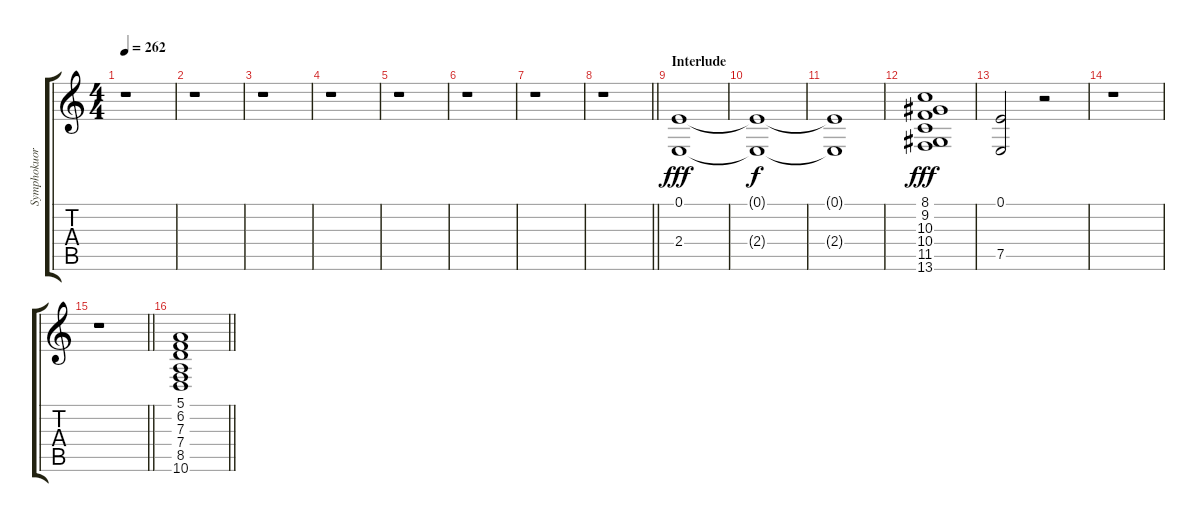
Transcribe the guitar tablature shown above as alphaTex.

\track ("Symphokuoro" "Symphokuor") {instrument synthvoice}
\staff {score tabs}
\tuning (E4 B3 G3 D3 A2 E2) {hide}
\ts (4 4)
\tempo 262
\clef g2
\ks c
r.1{dy fff} |
r.1 |
r.1 |
r.1 |
r.1 |
r.1 |
r.1 |
\barLineRight lightlight
r.1 |
\section ("" "Interlude")
(0.1 2.4).1 |
(0.1{t} 2.4{t}).1{dy f} |
(0.1{t} 2.4{t}).1 |
(8.1 9.2 10.3 10.4 11.5 13.6).1{dy fff} |
(0.1 7.5).2 r.2 |
r.1 |
\barLineRight lightlight
r.1 |
\barLineRight lightlight
(5.1 6.2 7.3 7.4 8.5 10.6).1
